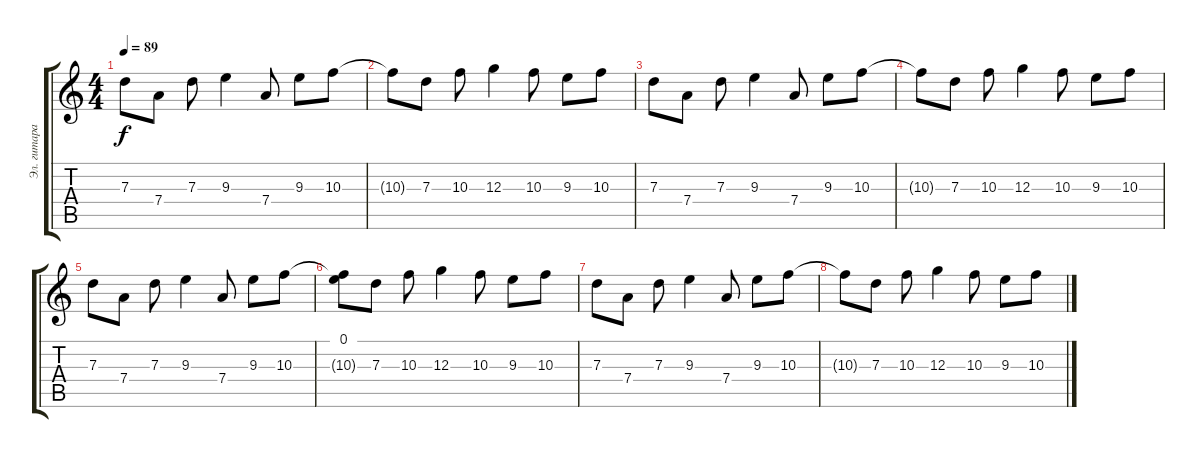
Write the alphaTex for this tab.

\track ("Эл. гитара" "Эл. гитара") {instrument distortionguitar}
\staff {score tabs}
\tuning (E4 B3 G3 D3 A2 E2) {hide}
\ts (4 4)
\tempo 89
\clef g2
\ks c
7.3.8{dy f} 7.4.8 7.3.8 9.3.4 7.4.8 9.3.8 10.3.8 |
10.3{t}.8 7.3.8 10.3.8 12.3.4 10.3.8 9.3.8 10.3.8 |
7.3.8 7.4.8 7.3.8 9.3.4 7.4.8 9.3.8 10.3.8 |
10.3{t}.8 7.3.8 10.3.8 12.3.4 10.3.8 9.3.8 10.3.8 |
7.3.8 7.4.8 7.3.8 9.3.4 7.4.8 9.3.8 10.3.8 |
(0.1 10.3{t}).8 7.3.8 10.3.8 12.3.4 10.3.8 9.3.8 10.3.8 |
7.3.8 7.4.8 7.3.8 9.3.4 7.4.8 9.3.8 10.3.8 |
10.3{t}.8 7.3.8 10.3.8 12.3.4 10.3.8 9.3.8 10.3.8
